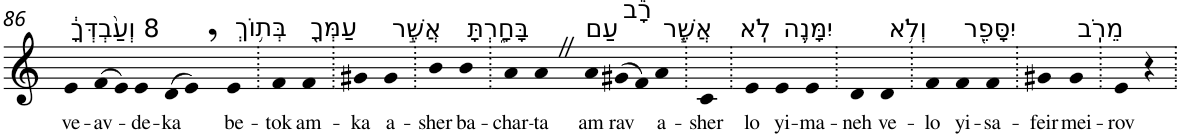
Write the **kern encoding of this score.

**kern	**text
*part1	*part1
*staff1	*staff1
*I"Piano	*
*I'Pno	*
!!LO:PB:g=z
*clefG2	*
*k[]	*
=86	=86
!LO:TX:a:t=8 וְעַ֨בְדְּךָ֔	!
!	!LO:LY:b
4e	ve-
!	!LO:LY:b
(>8f	-av-
8e)	.
!	!LO:LY:b
4e	-de-
!	!LO:LY:b
(>8d	-ka
8e,)	.
!LO:TX:a:t=בְּת֥וֹךְ	!
!	!LO:LY:b
4e	be-
=87.	=87.
!	!LO:LY:b
4f	-tok
!LO:TX:a:t=עַמְּךָ֖	!
!	!LO:LY:b
4f	am-
=88.	=88.
!	!LO:LY:b
4g#X	-ka
!LO:TX:a:t=אֲשֶׁ֣ר	!
!	!LO:LY:b
4g#	a-
=89.	=89.
!	!LO:LY:b
4b	-sher
!LO:TX:a:t=בָּחָ֑רְתָּ	!
!	!LO:LY:b
4b	ba-
=90.	=90.
!	!LO:LY:b
4a	-char-
!	!LO:LY:b
4aZ	-ta
!LO:TX:a:t=עַם	!
!	!LO:LY:b
4a	am
!LO:TX:a:t=רָ֕ב	!
!	!LO:LY:b
(>8g#X	rav
8f)	.
!LO:TX:a:t=אֲשֶׁ֧ר	!
!	!LO:LY:b
4a	a-
=91.	=91.
!	!LO:LY:b
4c	-sher
=92.	=92.
!LO:TX:a:t=לֹֽא	!
!	!LO:LY:b
4e	lo
!LO:TX:a:t=יִמָּנֶ֛ה	!
!	!LO:LY:b
4e	yi-
!	!LO:LY:b
4e	-ma-
=93.	=93.
!	!LO:LY:b
4d	-neh
!LO:TX:a:t=וְלֹ֥א	!
!	!LO:LY:b
4d	ve-
=94.	=94.
!	!LO:LY:b
4f	-lo
!LO:TX:a:t=יִסָּפֵ֖ר	!
!	!LO:LY:b
4f	yi-
!	!LO:LY:b
4f	-sa-
=95.	=95.
!	!LO:LY:b
4g#X	-feir
!LO:TX:a:t=מֵרֹֽב	!
!	!LO:LY:b
4g#	mei-
=96.	=96.
!	!LO:LY:b
4e	-rov
4r	.
=.	=.
*-	*-
